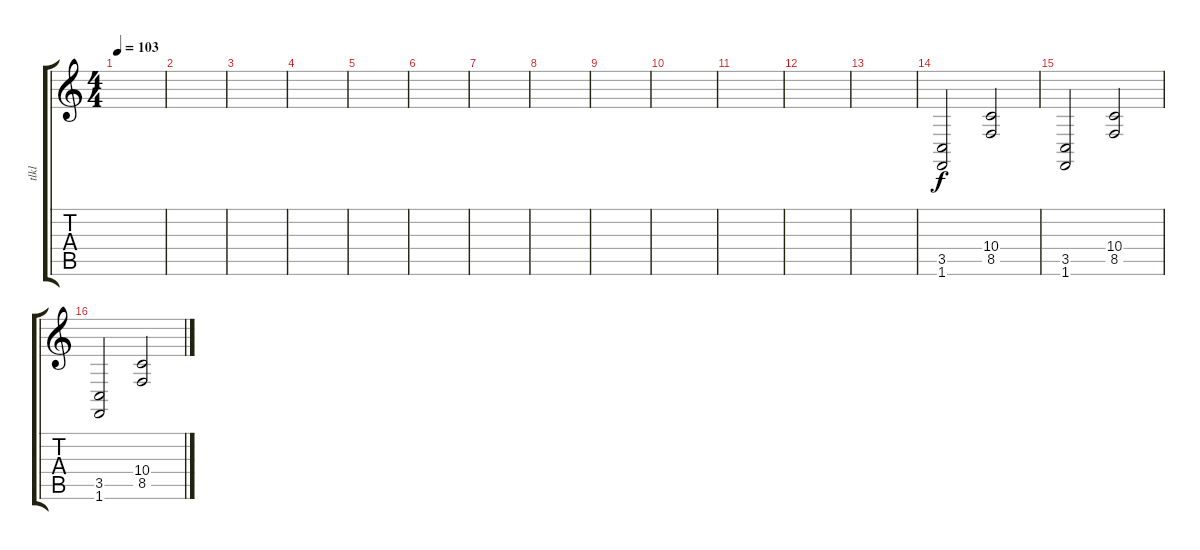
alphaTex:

\track ("tlkl" "tlkl") {instrument timpani}
\staff {score tabs}
\tuning (E4 B3 G3 D3 A2 E2) {hide}
\ts (4 4)
\tempo 103
\clef g2
\ks c
|
|
|
|
|
|
|
|
|
|
|
|
|
(3.5 1.6).2 (10.4 8.5).2 |
(3.5 1.6).2 (10.4 8.5).2 |
(3.5 1.6).2 (10.4 8.5).2
